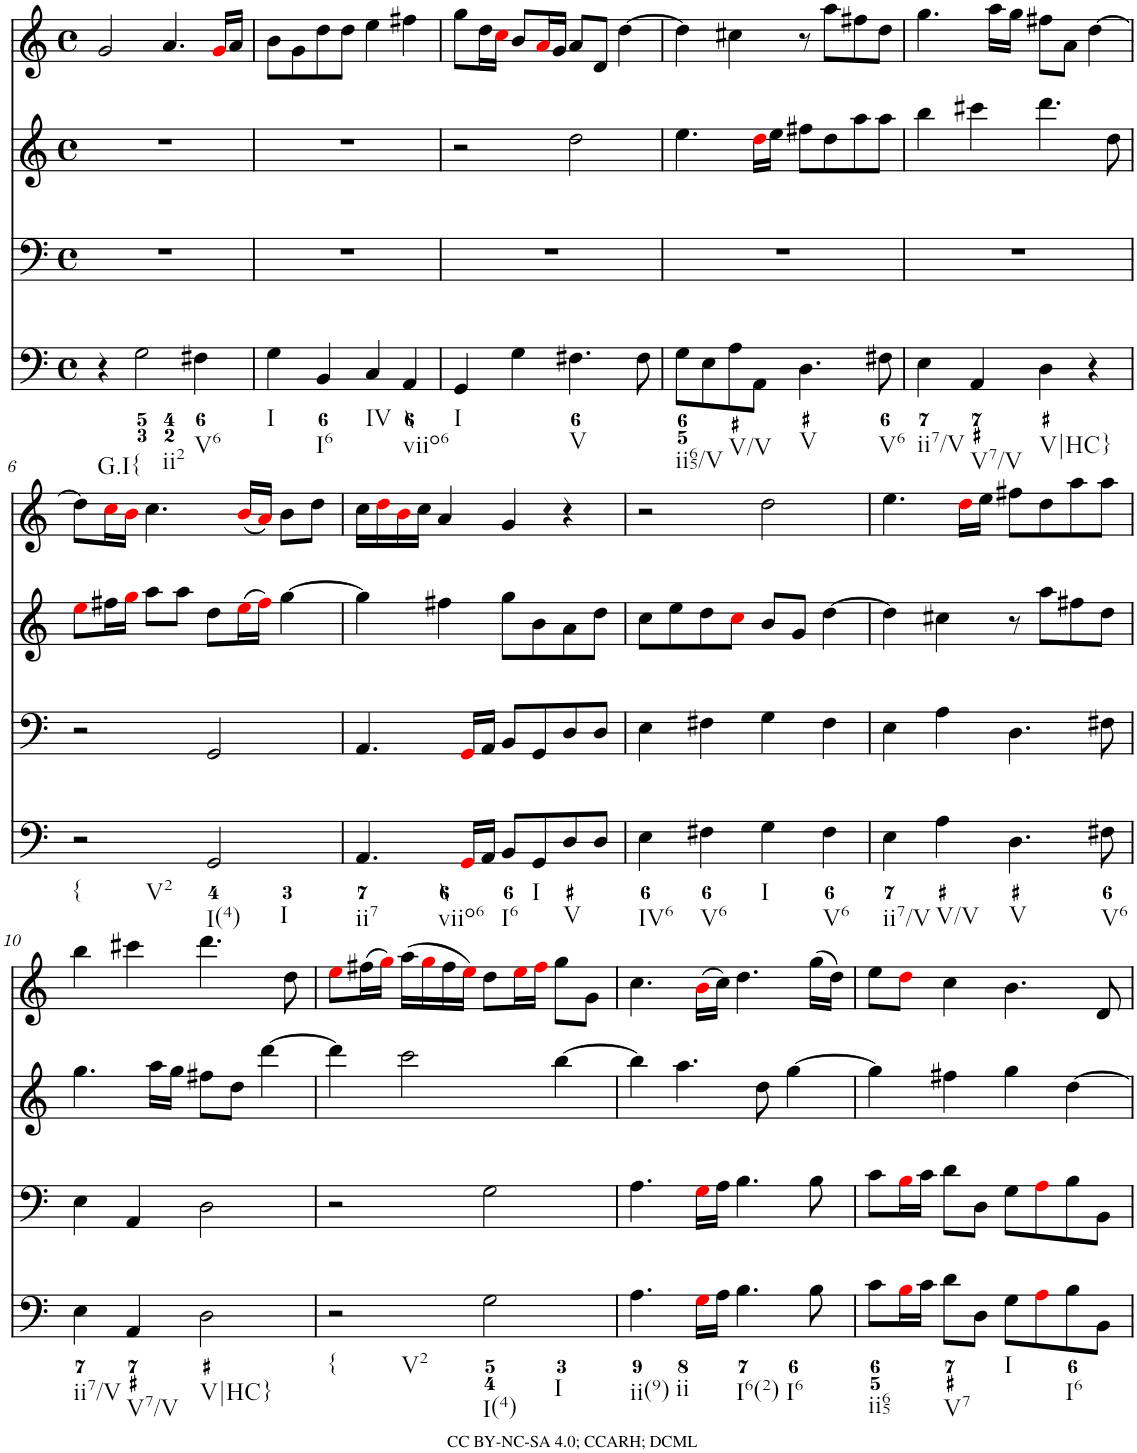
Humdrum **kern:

**kern	**kern	**kern	**kern
*part4	*part3	*part2	*part1
*staff4	*staff3	*staff2	*staff1
*I"Piano	*I"Piano	*I"Piano	*I"Piano
*I'Pno	*I'Pno	*I'Pno	*I'Pno
*clefF4	*clefF4	*clefG2	*clefG2
*k[]	*k[]	*k[]	*k[]
*M4/4	*M4/4	*M4/4	*M4/4
*met(c)	*met(c)	*met(c)	*met(c)
=1	=1	=1	=1
!LO:TX:b:t=G.I{	!	!	!
4r	1r	1r	2g/
!LO:TX:b:t=ii2	!	!	!
2G\	.	.	.
.	.	.	4.a/
!LO:TX:b:t=V6	!	!	!
4F#X\	.	.	.
.	.	.	16gi/LL
.	.	.	16a/JJ
=2	=2	=2	=2
!LO:TX:b:t=I	!	!	!
4G\	1r	1r	8b\L
.	.	.	8g\
!LO:TX:b:t=I6	!	!	!
4BB/	.	.	8dd\
.	.	.	8dd\J
!LO:TX:b:t=IV	!	!	!
4C/	.	.	4ee\
!LO:TX:b:t=viio6	!	!	!
4AA/	.	.	4ff#X\
=3	=3	=3	=3
!LO:TX:b:t=I	!	!	!
4GG/	1r	2r	8gg\L
.	.	.	16dd\L
.	.	.	16cci\JJ
4G\	.	.	8b/L
.	.	.	16ai/L
.	.	.	16g/JJ
!LO:TX:b:t=V	!	!	!
4.F#X\	.	2dd\	8a/L
.	.	.	8d/J
.	.	.	[4dd\
8F#\	.	.	.
=4	=4	=4	=4
!LO:TX:b:t=ii65/V	!	!	!
8G\L	1r	4.ee\	4dd\]
8E\	.	.	.
!LO:TX:b:t=V/V	!	!	!
8A\	.	.	4cc#X\
8AA\J	.	16ddi\LL	.
.	.	16ee\JJ	.
!LO:TX:b:t=V	!	!	!
4.D\	.	8ff#X\L	8r
.	.	8dd\	8aa\L
.	.	8aa\	8ff#X\
!LO:TX:b:t=V6	!	!	!
8F#X\	.	8aa\J	8dd\J
=5	=5	=5	=5
!LO:TX:b:t=ii7/V	!	!	!
4E\	1r	4bb\	4.gg\
!LO:TX:b:t=V7/V	!	!	!
4AA/	.	4ccc#X\	.
.	.	.	16aa\LL
.	.	.	16gg\JJ
!LO:TX:b:t=V|HC}	!	!	!
4D\	.	4.ddd\	8ff#X\L
.	.	.	8a\J
4r	.	.	[4dd\
.	.	8dd\	.
!!LO:LB:g=z
=6	=6	=6	=6
!LO:TX:b:t={	!	!	!
!LO:TX:b:t=V2	!	!	!
2r	2r	8eei\L	8dd\L]
.	.	16ff#X\L	16cci\L
.	.	16ggi\JJ	16bi\JJ
.	.	8aa\L	4.cc\
.	.	8aa\J	.
!LO:TX:b:t=I(4)	!	!	!
!LO:TX:b:t=I	!	!	!
2GG/	2GG/	8dd\L	.
.	.	(16eei\L	(16bi/LL
.	.	16ff#i\JJ)	16ai/JJ)
.	.	[4gg\	8b\L
.	.	.	8dd\J
=7	=7	=7	=7
!LO:TX:b:t=ii7	!	!	!
!LO:TX:b:t=viio6	!	!	!
4.AA/	4.AA/	4gg\]	16cc\LL
.	.	.	16ddi\
.	.	.	16bi\
.	.	.	16cc\JJ
.	.	4ff#X\	4a/
16GGi/LL	16GGi/LL	.	.
16AA/JJ	16AA/JJ	.	.
!LO:TX:b:t=I6	!	!	!
8BB/L	8BB/L	8gg\L	4g/
!LO:TX:b:t=I	!	!	!
8GG/	8GG/	8b\	.
!LO:TX:b:t=V	!	!	!
8D/	8D/	8a\	4r
8D/J	8D/J	8dd\J	.
=8	=8	=8	=8
!LO:TX:b:t=IV6	!	!	!
4E\	4E\	8cc\L	2r
.	.	8ee\	.
!LO:TX:b:t=V6	!	!	!
4F#X\	4F#X\	8dd\	.
.	.	8cci\J	.
!LO:TX:b:t=I	!	!	!
4G\	4G\	8b/L	2dd\
.	.	8g/J	.
!LO:TX:b:t=V6	!	!	!
4F#\	4F#\	[4dd\	.
=9	=9	=9	=9
!LO:TX:b:t=ii7/V	!	!	!
4E\	4E\	4dd\]	4.ee\
!LO:TX:b:t=V/V	!	!	!
4A\	4A\	4cc#X\	.
.	.	.	16ddi\LL
.	.	.	16ee\JJ
!LO:TX:b:t=V	!	!	!
4.D\	4.D\	8r	8ff#X\L
.	.	8aa\L	8dd\
.	.	8ff#X\	8aa\
!LO:TX:b:t=V6	!	!	!
8F#X\	8F#X\	8dd\J	8aa\J
!!LO:LB:g=z
=10	=10	=10	=10
!LO:TX:b:t=ii7/V	!	!	!
4E\	4E\	4.gg\	4bb\
!LO:TX:b:t=V7/V	!	!	!
4AA/	4AA/	.	4ccc#X\
.	.	16aa\LL	.
.	.	16gg\JJ	.
!LO:TX:b:t=V|HC}	!	!	!
2D\	2D\	8ff#X\L	4.ddd\
.	.	8dd\J	.
.	.	[4ddd\	.
.	.	.	8dd\
=11	=11	=11	=11
!LO:TX:b:t={	!	!	!
!LO:TX:b:t=V2	!	!	!
2r	2r	4ddd\]	8eei\L
.	.	.	(16ff#X\L
.	.	.	16ggi\JJ)
.	.	2ccc\	(16aa\LL
.	.	.	16ggi\
.	.	.	16ff#\
.	.	.	16eei\JJ)
!LO:TX:b:t=I(4)	!	!	!
!LO:TX:b:t=I	!	!	!
2G\	2G\	.	8dd\L
.	.	.	16eei\L
.	.	.	16ff#i\JJ
.	.	[4bb\	8gg\L
.	.	.	8g\J
=12	=12	=12	=12
!LO:TX:b:t=ii(9)	!	!	!
!LO:TX:b:t=ii	!	!	!
4.A\	4.A\	4bb\]	4.cc\
.	.	4.aa\	.
16Gi\LL	16Gi\LL	.	(16bi\LL
16A\JJ	16A\JJ	.	16cc\JJ)
!LO:TX:b:t=I6(2)	!	!	!
!LO:TX:b:t=I6	!	!	!
4.B\	4.B\	.	4.dd\
.	.	8dd\	.
.	.	[4gg\	.
8B\	8B\	.	(16gg\LL
.	.	.	16dd\JJ)
=13	=13	=13	=13
!LO:TX:b:t=ii65	!	!	!
8c\L	8c\L	4gg\]	8ee\L
16Bi\L	16Bi\L	.	8ddi\J
16c\JJ	16c\JJ	.	.
!LO:TX:b:t=V7	!	!	!
8d\L	8d\L	4ff#X\	4cc\
8D\J	8D\J	.	.
!LO:TX:b:t=I	!	!	!
8G\L	8G\L	4gg\	4.b\
8Ai\	8Ai\	.	.
!LO:TX:b:t=I6	!	!	!
8B\	8B\	[4dd\	.
8BB\J	8BB\J	.	8d/
=	=	=	=
*-	*-	*-	*-
